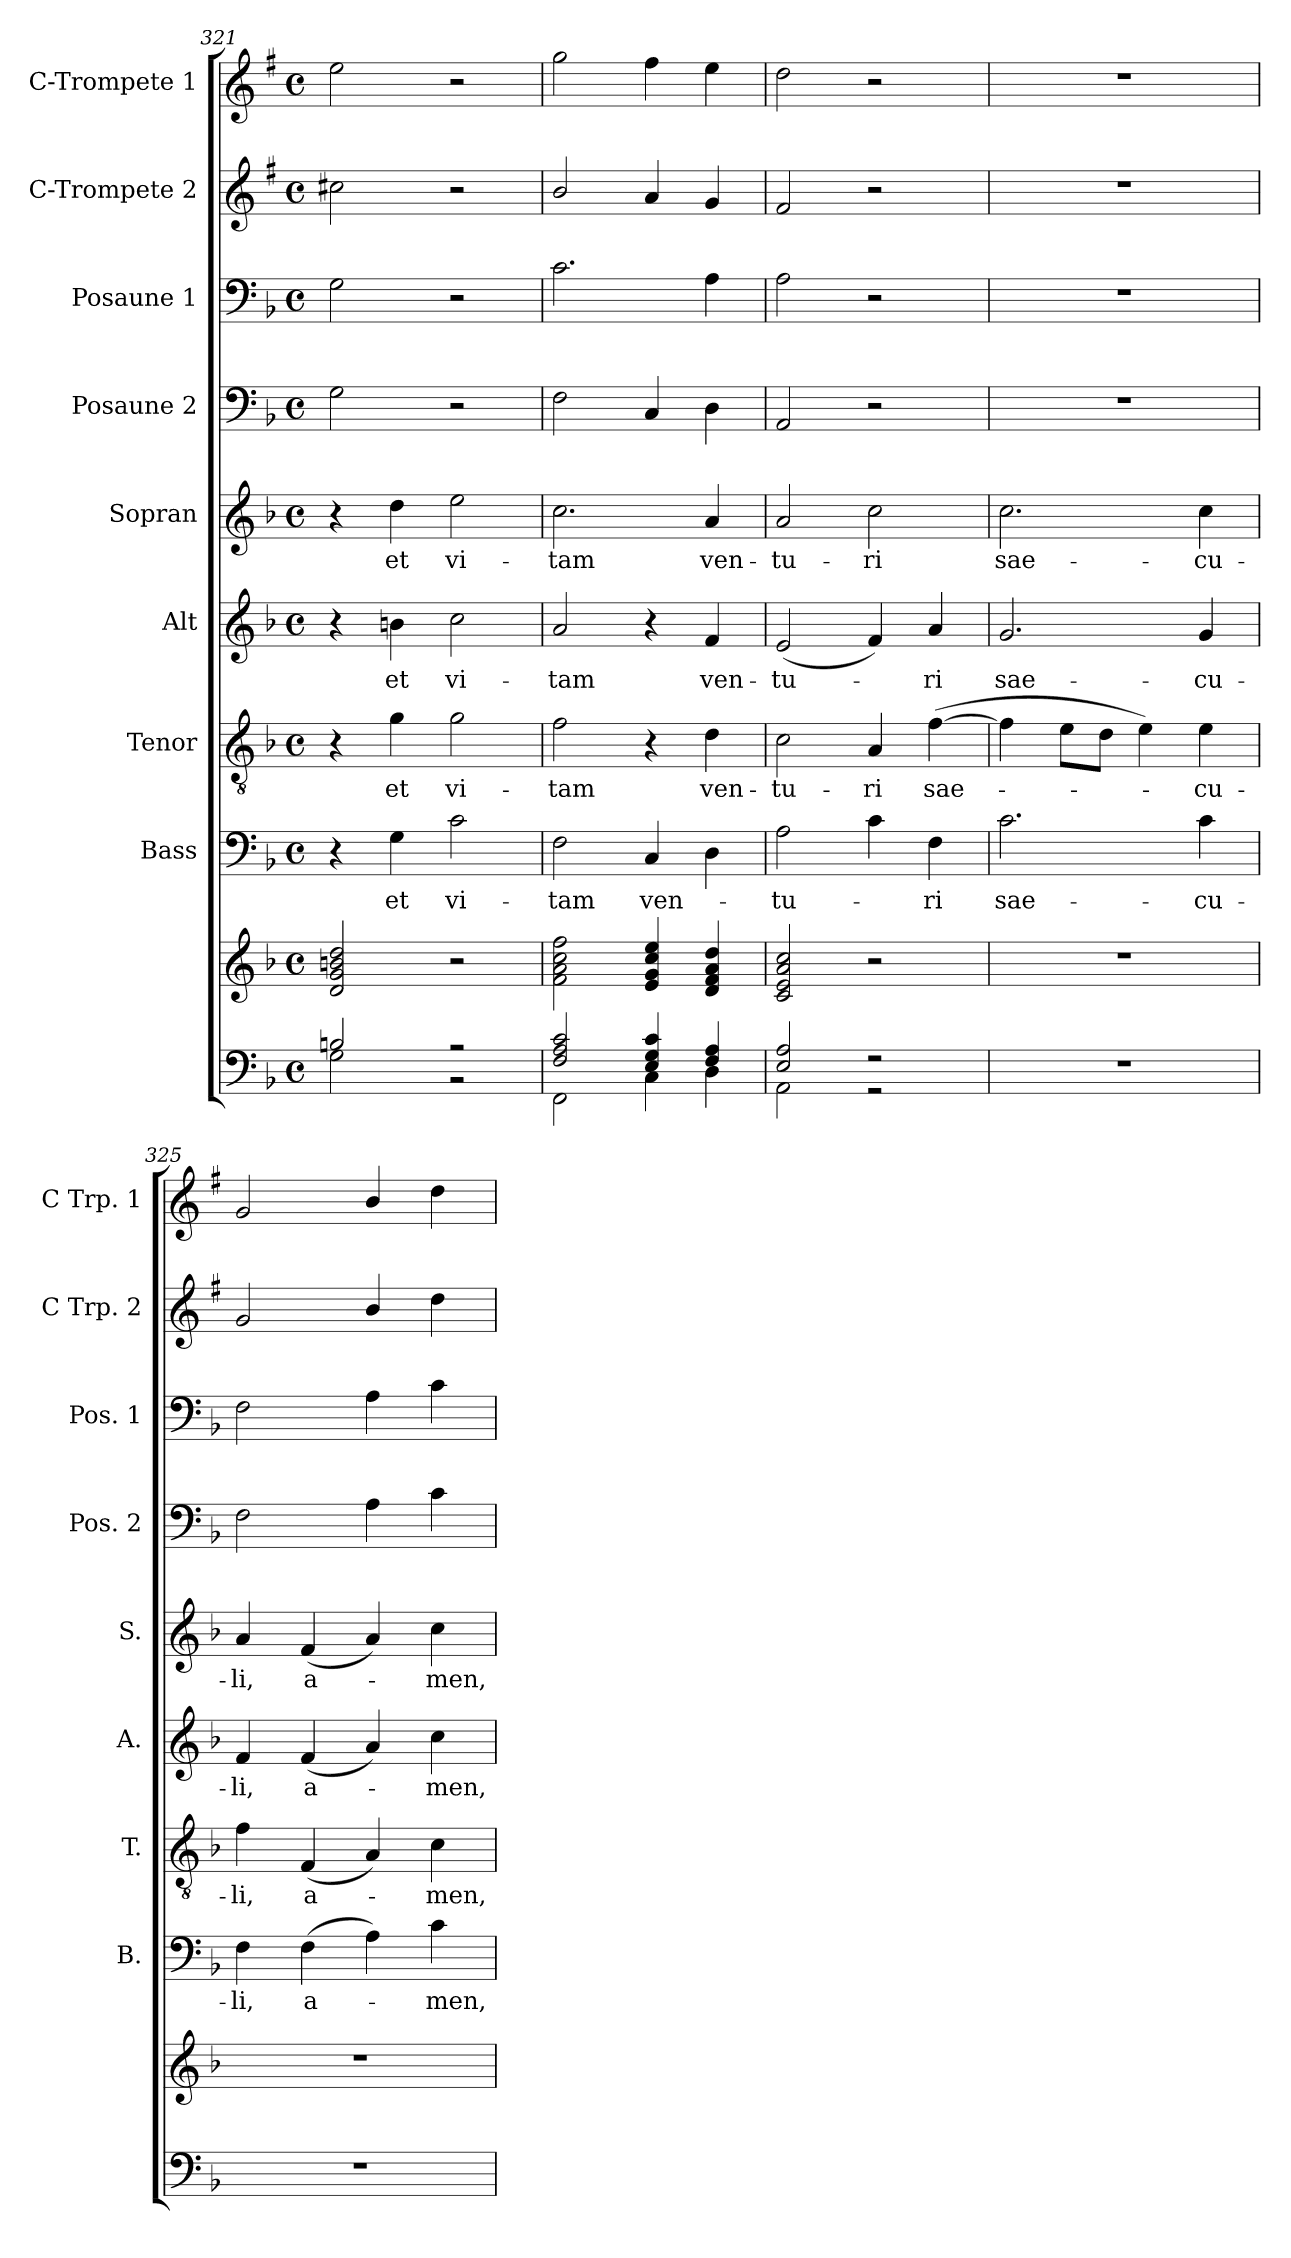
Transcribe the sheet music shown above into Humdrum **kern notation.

**kern	**kern	**kern	**text	**kern	**text	**kern	**text	**kern	**text	**kern	**kern	**kern	**kern
*part9	*part9	*part8	*part8	*part7	*part7	*part6	*part6	*part5	*part5	*part4	*part3	*part2	*part1
*staff10	*staff9	*staff8	*staff8	*staff7	*staff7	*staff6	*staff6	*staff5	*staff5	*staff4	*staff3	*staff2	*staff1
*	*	*I"Bass	*	*I"Tenor	*	*I"Alt	*	*I"Sopran	*	*I"Posaune 2	*I"Posaune 1	*I"C-Trompete 2	*I"C-Trompete 1
*	*	*I'B.	*	*I'T.	*	*I'A.	*	*I'S.	*	*I'Pos. 2	*I'Pos. 1	*I'C Trp. 2	*I'C Trp. 1
*clefF4	*clefG2	*clefF4	*	*clefGv2	*	*clefG2	*	*clefG2	*	*clefF4	*clefF4	*clefG2	*clefG2
*	*	*	*	*	*	*	*	*	*	*	*	*ITrd1c2	*ITrd1c2
*k[b-]	*k[b-]	*k[b-]	*	*k[b-]	*	*k[b-]	*	*k[b-]	*	*k[b-]	*k[b-]	*k[b-]	*k[b-]
*F:	*F:	*F:	*	*F:	*	*F:	*	*F:	*	*F:	*F:	*F:	*F:
*M4/4	*M4/4	*M4/4	*	*M4/4	*	*M4/4	*	*M4/4	*	*M4/4	*M4/4	*M4/4	*M4/4
*met(c)	*met(c)	*met(c)	*	*met(c)	*	*met(c)	*	*met(c)	*	*met(c)	*met(c)	*met(c)	*met(c)
=321	=321	=321	=321	=321	=321	=321	=321	=321	=321	=321	=321	=321	=321
*^	*	*	*	*	*	*	*	*	*	*	*	*	*
2Bn/	2G\	2d/ 2g/ 2bn/ 2dd/	4r	.	4r	.	4r	.	4r	.	2G\	2G\	2bn\	2dd\
!	!	!	!	!LO:LY:b	!	!LO:LY:b	!	!LO:LY:b	!	!LO:LY:b	!	!	!	!
.	.	.	4G\	et	4g\	et	4bn\	et	4dd\	et	.	.	.	.
!	!	!	!	!LO:LY:b	!	!LO:LY:b	!	!LO:LY:b	!	!LO:LY:b	!	!	!	!
2r	2r	2r	2c\	vi-	2g\	vi-	2cc\	vi-	2ee\	vi-	2r	2r	2r	2r
=322	=322	=322	=322	=322	=322	=322	=322	=322	=322	=322	=322	=322	=322	=322
!	!	!	!	!LO:LY:b	!	!LO:LY:b	!	!LO:LY:b	!	!LO:LY:b	!	!	!	!
2F/ 2A/ 2c/	2FF\	2f\ 2a\ 2cc\ 2ff\	2F\	-tam	2f\	-tam	2a/	-tam	2.cc\	-tam	2F\	2.c\	2a/	2ff\
!	!	!	!	!LO:LY:b	!	!	!	!	!	!	!	!	!	!
4E/ 4G/ 4c/	4C\	4e/ 4g/ 4cc/ 4ee/	4C/	ven-	4r	.	4r	.	.	.	4C/	.	4g/	4ee\
!	!	!	!	!	!	!LO:LY:b	!	!LO:LY:b	!	!LO:LY:b	!	!	!	!
4F/ 4A/	4D\	4d/ 4f/ 4a/ 4dd/	4D\	.	4d\	ven-	4f/	ven-	4a/	ven-	4D\	4A\	4f/	4dd\
!!LO:PB:g=z
=323	=323	=323	=323	=323	=323	=323	=323	=323	=323	=323	=323	=323	=323	=323
!	!	!	!	!LO:LY:b	!	!LO:LY:b	!	!LO:LY:b	!	!LO:LY:b	!	!	!	!
2E/ 2A/	2AA\	2c/ 2e/ 2a/ 2cc/	2A\	-tu-	2c\	-tu-	(<2e/	-tu-	2a/	-tu-	2AA/	2A\	2e/	2cc\
!	!	!	!	!	!	!LO:LY:b	!	!	!	!LO:LY:b	!	!	!	!
2r	2r	2r	4c\	.	4A/	-ri	4f/)	.	2cc\	-ri	2r	2r	2r	2r
!	!	!	!	!LO:LY:b	!	!LO:LY:b	!	!LO:LY:b	!	!	!	!	!	!
.	.	.	4F\	-ri	(>[4f\	sae-	4a/	-ri	.	.	.	.	.	.
*v	*v	*	*	*	*	*	*	*	*	*	*	*	*	*
=324	=324	=324	=324	=324	=324	=324	=324	=324	=324	=324	=324	=324	=324
!	!	!	!LO:LY:b	!	!	!	!LO:LY:b	!	!LO:LY:b	!	!	!	!
1r	1r	2.c\	sae-	4f\]	.	2.g/	sae-	2.cc\	sae-	1r	1r	1r	1r
.	.	.	.	8e\L	.	.	.	.	.	.	.	.	.
.	.	.	.	8d\J	.	.	.	.	.	.	.	.	.
.	.	.	.	4e\)	.	.	.	.	.	.	.	.	.
!	!	!	!LO:LY:b	!	!LO:LY:b	!	!LO:LY:b	!	!LO:LY:b	!	!	!	!
.	.	4c\	-cu-	4e\	-cu-	4g/	-cu-	4cc\	-cu-	.	.	.	.
=325	=325	=325	=325	=325	=325	=325	=325	=325	=325	=325	=325	=325	=325
!	!	!	!LO:LY:b	!	!LO:LY:b	!	!LO:LY:b	!	!LO:LY:b	!	!	!	!
1r	1r	4F\	-li,	4f\	-li,	4f/	-li,	4a/	-li,	2F\	2F\	2f/	2f/
!	!	!	!LO:LY:b	!	!LO:LY:b	!	!LO:LY:b	!	!LO:LY:b	!	!	!	!
.	.	(>4F\	a-	(<4F/	a-	(<4f/	a-	(<4f/	a-	.	.	.	.
.	.	4A\)	.	4A/)	.	4a/)	.	4a/)	.	4A\	4A\	4a/	4a/
!	!	!	!LO:LY:b	!	!LO:LY:b	!	!LO:LY:b	!	!LO:LY:b	!	!	!	!
.	.	4c\	-men,	4c\	-men,	4cc\	-men,	4cc\	-men,	4c\	4c\	4cc\	4cc\
=	=	=	=	=	=	=	=	=	=	=	=	=	=
*-	*-	*-	*-	*-	*-	*-	*-	*-	*-	*-	*-	*-	*-
